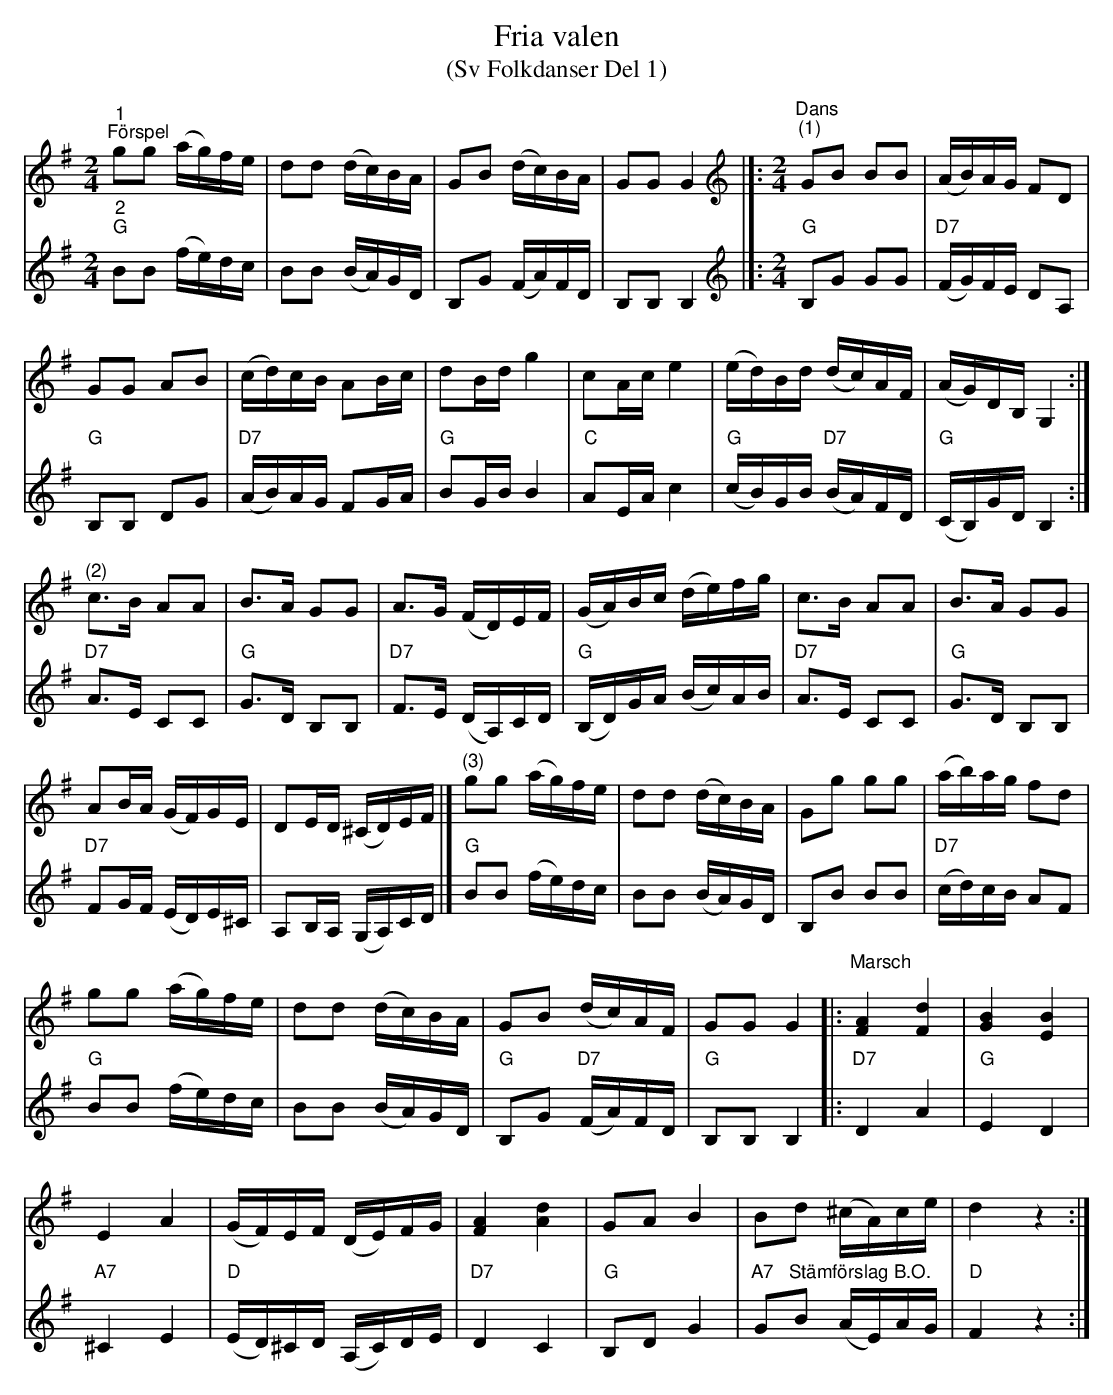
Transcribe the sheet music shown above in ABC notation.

X:1
T:Fria valen
T:(Sv Folkdanser Del 1)
L:1/16
M:2/4
K:G
V:1
"^1""^Förspel" g2g2 (ag)fe | d2d2 (dc)BA | G2B2 (dc)BA | G2G2 G4 |]: [K:G][M:2/4][K:treble]"^Dans""^(1)" G2B2 B2B2 | (AB)AG F2D2 |
G2G2 A2B2 | (cd)cB A2Bc | d2Bd g4 | c2Ac e4 | (ed)Bd (dc)AF | (AG)DB, G,4 :|
"^(2)"c2>B2 A2A2 | B2>A2 G2G2 | A2>G2 (FD)EF |(GA)Bc (de)fg | c2>B2 A2A2 | B2>A2 G2G2 |
 A2BA (GF)GE | D2ED (^CD)EF |]"^(3)" g2g2 (ag)fe | d2d2 (dc)BA | G2g2 g2g2 | (ab)ag f2d2 |
 g2g2 (ag)fe | d2d2 (dc)BA | G2B2 (dc)AF | G2G2 G4 |:"^Marsch" [FA]4 [Fd]4 | [GB]4 [EB]4 |
 E4 A4 | (GF)EF (DE)FG | [FA]4 [Ad]4 | G2A2 B4 | B2d2 (^cA)ce | d4 z4 :|
V:2
"^2""G" B2B2 (fe)dc | B2B2 (BA)GD | B,2G2 (FA)FD | B,2B,2 B,4 |]: [K:G][M:2/4][K:treble]"G" B,2G2 G2G2 |"D7" (FG)FE D2A,2 |
"G" B,2B,2 D2G2 |"D7" (AB)AG F2GA | "G" B2GB B4 |"C" A2EA c4 |"G" (cB)GB"D7" (BA)FD |"G" (CB,)GD B,4 :|
"D7"A2>E2 C2C2 | "G" G2>D2 B,2B,2 | "D7" F2>E2 (DA,)CD | "G" (B,D)GA (Bc)AB | "D7" A2>E2 C2C2 | "G" G2>D2 B,2B,2 |
"D7" F2GF (ED)E^C | A,2B,A, (G,A,)CD |]"G" B2B2 (fe)dc | B2B2 (BA)GD | B,2B2 B2B2 | "D7" (cd)cB A2F2 |
"G" B2B2 (fe)dc | B2B2 (BA)GD | "G" B,2G2 "D7" (FA)FD | "G" B,2B,2 B,4 |: "D7" D4 A4 | "G" E4 D4 |
"A7" ^C4 E4 |"D" (ED)^CD (A,C)DE |"D7" D4 C4 | "G"  B,2D2 G4 | "A7" G2"^Stämförslag B.O."B2 (AE)AG | "D" F4 z4 :|
